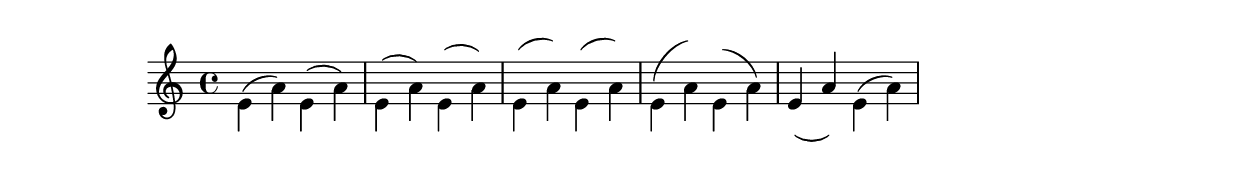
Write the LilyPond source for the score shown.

%% DO NOT EDIT this file manually; it is automatically
%% generated from LSR http://lsr.dsi.unimi.it
%% Make any changes in LSR itself, or in Documentation/snippets/new/ ,
%% and then run scripts/auxiliar/makelsr.py
%%
%% This file is in the public domain.
\version "2.14.2"

\header {
  lsrtags = "expressive-marks, tweaks-and-overrides"

  texidoc = "
The vertical position of a slur can be adjusted using the
@code{positions} property of @code{Slur}.  The property has 2
parameters, the first referring to the left end of the slur and the
second to the right.  The values of the parameters are not used by
LilyPond to make an exact movement of the slur - instead it selects
what placement of the slur looks best, taking into account the
parameter values.  Positive values move the slur up, and are
appropriate for notes with stems down.  Negative values move downward
slurs further down.

"
  doctitle = "Moving slur positions vertically"
} % begin verbatim


\relative c' {
  \stemDown
  e4( a)
  \override Slur #'positions = #'(1 . 1)
  e4( a)
  \override Slur #'positions = #'(2 . 2)
  e4( a)
  \override Slur #'positions = #'(3 . 3)
  e4( a)
  \override Slur #'positions = #'(4 . 4)
  e4( a)
  \override Slur #'positions = #'(5 . 5)
  e4( a)
  \override Slur #'positions = #'(0 . 5)
  e4( a)
  \override Slur #'positions = #'(5 . 0)
  e4( a)
  \stemUp
  \override Slur #'positions = #'(-5 . -5)
  e4( a)
  \stemDown
  \revert Slur #'positions
  e4( a)
}
